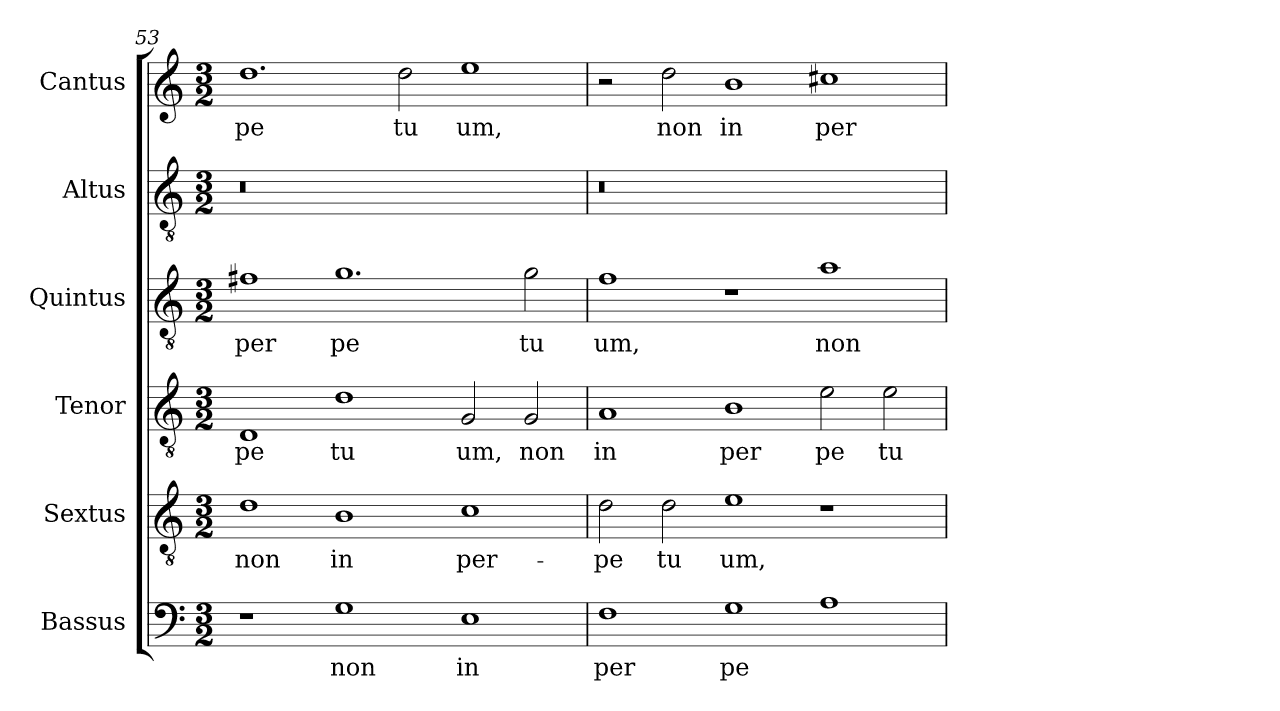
**kern	**text	**kern	**text	**kern	**text	**kern	**text	**kern	**kern	**text
*part6	*part6	*part5	*part5	*part4	*part4	*part3	*part3	*part2	*part1	*part1
*staff6	*staff6	*staff5	*staff5	*staff4	*staff4	*staff3	*staff3	*staff2	*staff1	*staff1
*I"Bassus	*	*I"Sextus	*	*I"Tenor	*	*I"Quintus	*	*I"Altus	*I"Cantus	*
*clefF4	*	*clefGv2	*	*clefGv2	*	*clefGv2	*	*clefGv2	*clefG2	*
*M3/2	*	*M3/2	*	*M3/2	*	*M3/2	*	*M3/2	*M3/2	*
=53	=53	=53	=53	=53	=53	=53	=53	=53	=53	=53
!	!	!	!LO:LY:b:cj	!	!LO:LY:b:cj	!	!LO:LY:b:cj	!	!	!LO:LY:b:cj
1r	.	1d	non	1D	pe	1f#X	per	0.r	1.dd	pe
!	!LO:LY:b:cj	!	!LO:LY:b:cj	!	!LO:LY:b:cj	!	!LO:LY:b:cj	!	!	!
1G	non	1B	in	1d	tu	1.g	pe	.	.	.
!	!	!	!	!	!	!	!	!	!	!LO:LY:b:cj
.	.	.	.	.	.	.	.	.	2dd\	tu
!	!LO:LY:b:cj	!	!LO:LY:b:cj	!	!LO:LY:b:cj	!	!	!	!	!LO:LY:b:cj
1E	in	1c	per-	2G/	um,	.	.	.	1ee	um,
!	!	!	!	!	!LO:LY:b:cj	!	!LO:LY:b:cj	!	!	!
.	.	.	.	2G/	non	2g\	tu	.	.	.
!!LO:PB:g=z
=54	=54	=54	=54	=54	=54	=54	=54	=54	=54	=54
!	!LO:LY:b:cj	!	!LO:LY:b:cj	!	!LO:LY:b:cj	!	!LO:LY:b:cj	!	!	!
1F	per	2d\	-pe	1A	in	1f	um,	0.r	2r	.
!	!	!	!LO:LY:b:cj	!	!	!	!	!	!	!LO:LY:b:cj
.	.	2d\	tu	.	.	.	.	.	2dd\	non
!	!LO:LY:b:cj	!	!LO:LY:b:cj	!	!LO:LY:b:cj	!	!	!	!	!LO:LY:b:cj
1G	pe	1e	um,	1B	per	1r	.	.	1b	in
!	!	!	!	!	!LO:LY:b:cj	!	!LO:LY:b:cj	!	!	!LO:LY:b:cj
1A	.	1r	.	2e\	pe	1a	non	.	1cc#X	per
!	!	!	!	!	!LO:LY:b:cj	!	!	!	!	!
.	.	.	.	2e\	tu	.	.	.	.	.
=	=	=	=	=	=	=	=	=	=	=
*-	*-	*-	*-	*-	*-	*-	*-	*-	*-	*-
